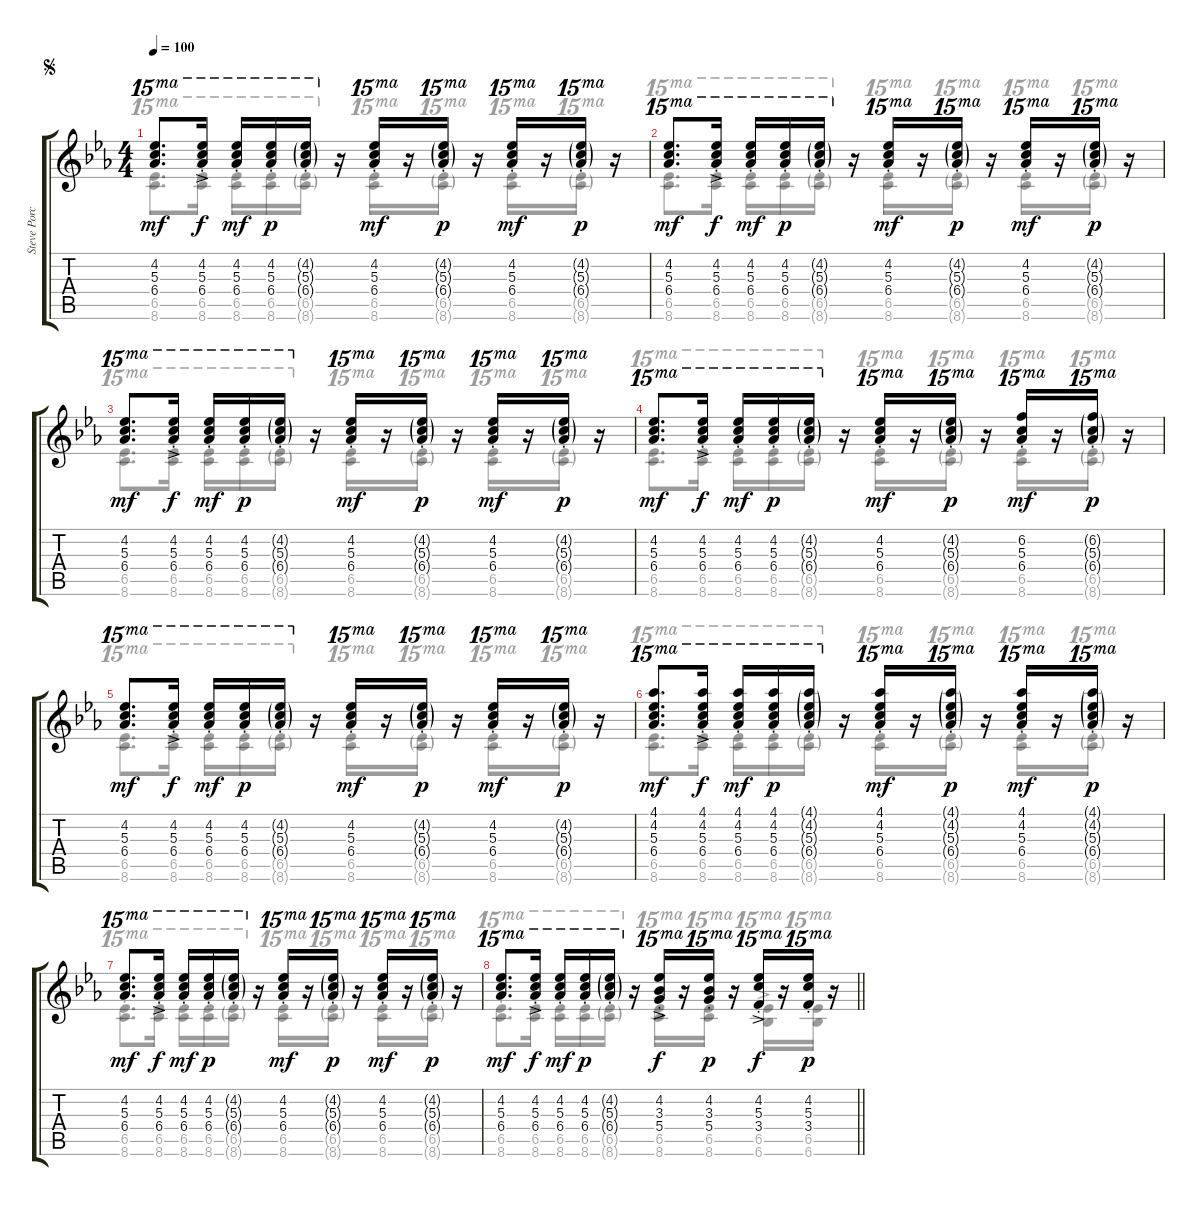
\track ("Steve Porcaro-2" "Steve Porc") {instrument rockorgan}
\staff {score tabs}
\tuning (E7 B6 G6 D6 A5 E5) {hide}
\voice
\ts (4 4)
\jump segno
\tempo 100
\clef g2
\ks eb
(4.2 5.3 6.4).8{d ot 15ma dy mf} (4.2{ac st} 5.3{ac st} 6.4{ac st}).16{ot 15ma dy f} (4.2{st} 5.3{st} 6.4{st}).16{ot 15ma dy mf} (4.2{st} 5.3{st} 6.4{st}).16{ot 15ma dy p} (4.2{g st} 5.3{g st} 6.4{g st}).16{ot 15ma} r.16 (4.2{st} 5.3{st} 6.4{st}).16{ot 15ma dy mf} r.16 (4.2{g st} 5.3{g st} 6.4{g st}).16{ot 15ma dy p} r.16 (4.2{st} 5.3{st} 6.4{st}).16{ot 15ma dy mf} r.16 (4.2{g st} 5.3{g st} 6.4{g st}).16{ot 15ma dy p} r.16 |
(4.2 5.3 6.4).8{d ot 15ma dy mf} (4.2{ac st} 5.3{ac st} 6.4{ac st}).16{ot 15ma dy f} (4.2{st} 5.3{st} 6.4{st}).16{ot 15ma dy mf} (4.2{st} 5.3{st} 6.4{st}).16{ot 15ma dy p} (4.2{g st} 5.3{g st} 6.4{g st}).16{ot 15ma} r.16 (4.2{st} 5.3{st} 6.4{st}).16{ot 15ma dy mf} r.16 (4.2{g st} 5.3{g st} 6.4{g st}).16{ot 15ma dy p} r.16 (4.2{st} 5.3{st} 6.4{st}).16{ot 15ma dy mf} r.16 (4.2{g st} 5.3{g st} 6.4{g st}).16{ot 15ma dy p} r.16 |
(4.2 5.3 6.4).8{d ot 15ma dy mf} (4.2{ac st} 5.3{ac st} 6.4{ac st}).16{ot 15ma dy f} (4.2{st} 5.3{st} 6.4{st}).16{ot 15ma dy mf} (4.2{st} 5.3{st} 6.4{st}).16{ot 15ma dy p} (4.2{g st} 5.3{g st} 6.4{g st}).16{ot 15ma} r.16 (4.2{st} 5.3{st} 6.4{st}).16{ot 15ma dy mf} r.16 (4.2{g st} 5.3{g st} 6.4{g st}).16{ot 15ma dy p} r.16 (4.2{st} 5.3{st} 6.4{st}).16{ot 15ma dy mf} r.16 (4.2{g st} 5.3{g st} 6.4{g st}).16{ot 15ma dy p} r.16 |
(4.2 5.3 6.4).8{d ot 15ma dy mf} (4.2{ac st} 5.3{ac st} 6.4{ac st}).16{ot 15ma dy f} (4.2{st} 5.3{st} 6.4{st}).16{ot 15ma dy mf} (4.2{st} 5.3{st} 6.4{st}).16{ot 15ma dy p} (4.2{g st} 5.3{g st} 6.4{g st}).16{ot 15ma} r.16 (4.2{st} 5.3{st} 6.4{st}).16{ot 15ma dy mf} r.16 (4.2{g st} 5.3{g st} 6.4{g st}).16{ot 15ma dy p} r.16 (6.2{st} 5.3{st} 6.4{st}).16{ot 15ma dy mf} r.16 (6.2{g st} 5.3{g st} 6.4{g st}).16{ot 15ma dy p} r.16 |
(4.2 5.3 6.4).8{d ot 15ma dy mf} (4.2{ac st} 5.3{ac st} 6.4{ac st}).16{ot 15ma dy f} (4.2{st} 5.3{st} 6.4{st}).16{ot 15ma dy mf} (4.2{st} 5.3{st} 6.4{st}).16{ot 15ma dy p} (4.2{g st} 5.3{g st} 6.4{g st}).16{ot 15ma} r.16 (4.2{st} 5.3{st} 6.4{st}).16{ot 15ma dy mf} r.16 (4.2{g st} 5.3{g st} 6.4{g st}).16{ot 15ma dy p} r.16 (4.2{st} 5.3{st} 6.4{st}).16{ot 15ma dy mf} r.16 (4.2{g st} 5.3{g st} 6.4{g st}).16{ot 15ma dy p} r.16 |
(4.1 4.2 5.3 6.4).8{d ot 15ma dy mf} (4.1{ac st} 4.2{ac st} 5.3{ac st} 6.4{ac st}).16{ot 15ma dy f} (4.1{st} 4.2{st} 5.3{st} 6.4{st}).16{ot 15ma dy mf} (4.1{st} 4.2{st} 5.3{st} 6.4{st}).16{ot 15ma dy p} (4.1{g st} 4.2{g st} 5.3{g st} 6.4{g st}).16{ot 15ma} r.16 (4.1{st} 4.2{st} 5.3{st} 6.4{st}).16{ot 15ma dy mf} r.16 (4.1{g st} 4.2{g st} 5.3{g st} 6.4{g st}).16{ot 15ma dy p} r.16 (4.1{st} 4.2{st} 5.3{st} 6.4{st}).16{ot 15ma dy mf} r.16 (4.1{g st} 4.2{g st} 5.3{g st} 6.4{g st}).16{ot 15ma dy p} r.16 |
(4.2 5.3 6.4).8{d ot 15ma dy mf} (4.2{ac st} 5.3{ac st} 6.4{ac st}).16{ot 15ma dy f} (4.2{st} 5.3{st} 6.4{st}).16{ot 15ma dy mf} (4.2{st} 5.3{st} 6.4{st}).16{ot 15ma dy p} (4.2{g st} 5.3{g st} 6.4{g st}).16{ot 15ma} r.16 (4.2{st} 5.3{st} 6.4{st}).16{ot 15ma dy mf} r.16 (4.2{g st} 5.3{g st} 6.4{g st}).16{ot 15ma dy p} r.16 (4.2{st} 5.3{st} 6.4{st}).16{ot 15ma dy mf} r.16 (4.2{g st} 5.3{g st} 6.4{g st}).16{ot 15ma dy p} r.16 |
\barLineRight lightlight
(4.2 5.3 6.4).8{d ot 15ma dy mf} (4.2{ac st} 5.3{ac st} 6.4{ac st}).16{ot 15ma dy f} (4.2{st} 5.3{st} 6.4{st}).16{ot 15ma dy mf} (4.2{st} 5.3{st} 6.4{st}).16{ot 15ma dy p} (4.2{g st} 5.3{g st} 6.4{g st}).16{ot 15ma} r.16 (4.2{ac st} 3.3{ac st} 5.4{ac st}).16{ot 15ma dy f} r.16 (4.2{st} 3.3{st} 5.4{st}).16{ot 15ma dy p} r.16 (4.2{ac st} 5.3{ac st} 3.4{ac st}).16{ot 15ma dy f} r.16 (4.2{st} 5.3{st} 3.4{st}).16{ot 15ma dy p} r.16
\voice
\clef g2
\ottava regular
\simile none
\ks eb
(6.5 8.6).8{d ot 15ma dy mf} (6.5{ac st} 8.6{ac st}).16{ot 15ma dy f} (6.5{st} 8.6{st}).16{ot 15ma dy mf} (6.5{st} 8.6{st}).16{ot 15ma dy p} (6.5{g st} 8.6{g st}).16{ot 15ma} r.16 (6.5{st} 8.6{st}).16{ot 15ma dy mf} r.16 (6.5{g st} 8.6{g st}).16{ot 15ma dy p} r.16 (6.5{st} 8.6{st}).16{ot 15ma dy mf} r.16 (6.5{g st} 8.6{g st}).16{ot 15ma dy p} r.16 |
(6.5 8.6).8{d ot 15ma dy mf} (6.5{ac st} 8.6{ac st}).16{ot 15ma dy f} (6.5{st} 8.6{st}).16{ot 15ma dy mf} (6.5{st} 8.6{st}).16{ot 15ma dy p} (6.5{g st} 8.6{g st}).16{ot 15ma} r.16 (6.5{st} 8.6{st}).16{ot 15ma dy mf} r.16 (6.5{g st} 8.6{g st}).16{ot 15ma dy p} r.16 (6.5{st} 8.6{st}).16{ot 15ma dy mf} r.16 (6.5{g st} 8.6{g st}).16{ot 15ma dy p} r.16 |
(6.5 8.6).8{d ot 15ma dy mf} (6.5{ac st} 8.6{ac st}).16{ot 15ma dy f} (6.5{st} 8.6{st}).16{ot 15ma dy mf} (6.5{st} 8.6{st}).16{ot 15ma dy p} (6.5{g st} 8.6{g st}).16{ot 15ma} r.16 (6.5{st} 8.6{st}).16{ot 15ma dy mf} r.16 (6.5{g st} 8.6{g st}).16{ot 15ma dy p} r.16 (6.5{st} 8.6{st}).16{ot 15ma dy mf} r.16 (6.5{g st} 8.6{g st}).16{ot 15ma dy p} r.16 |
(6.5 8.6).8{d ot 15ma dy mf} (6.5{ac st} 8.6{ac st}).16{ot 15ma dy f} (6.5{st} 8.6{st}).16{ot 15ma dy mf} (6.5{st} 8.6{st}).16{ot 15ma dy p} (6.5{g st} 8.6{g st}).16{ot 15ma} r.16 (6.5{st} 8.6{st}).16{ot 15ma dy mf} r.16 (6.5{g st} 8.6{g st}).16{ot 15ma dy p} r.16 (6.5{st} 8.6{st}).16{ot 15ma dy mf} r.16 (6.5{g st} 8.6{g st}).16{ot 15ma dy p} r.16 |
(6.5 8.6).8{d ot 15ma dy mf} (6.5{ac st} 8.6{ac st}).16{ot 15ma dy f} (6.5{st} 8.6{st}).16{ot 15ma dy mf} (6.5{st} 8.6{st}).16{ot 15ma dy p} (6.5{g st} 8.6{g st}).16{ot 15ma} r.16 (6.5{st} 8.6{st}).16{ot 15ma dy mf} r.16 (6.5{g st} 8.6{g st}).16{ot 15ma dy p} r.16 (6.5{st} 8.6{st}).16{ot 15ma dy mf} r.16 (6.5{g st} 8.6{g st}).16{ot 15ma dy p} r.16 |
(6.5 8.6).8{d ot 15ma dy mf} (6.5{ac st} 8.6{ac st}).16{ot 15ma dy f} (6.5{st} 8.6{st}).16{ot 15ma dy mf} (6.5{st} 8.6{st}).16{ot 15ma dy p} (6.5{g st} 8.6{g st}).16{ot 15ma} r.16 (6.5{st} 8.6{st}).16{ot 15ma dy mf} r.16 (6.5{g st} 8.6{g st}).16{ot 15ma dy p} r.16 (6.5{st} 8.6{st}).16{ot 15ma dy mf} r.16 (6.5{g st} 8.6{g st}).16{ot 15ma dy p} r.16 |
(6.5{st} 8.6{st}).8{d ot 15ma dy mf} (6.5{ac st} 8.6{ac st}).16{ot 15ma dy f} (6.5{st} 8.6{st}).16{ot 15ma dy mf} (6.5{st} 8.6{st}).16{ot 15ma dy p} (6.5{g st} 8.6{g st}).16{ot 15ma} r.16 (6.5{st} 8.6{st}).16{ot 15ma dy mf} r.16 (6.5{g st} 8.6{g st}).16{ot 15ma dy p} r.16 (6.5{st} 8.6{st}).16{ot 15ma dy mf} r.16 (6.5{g st} 8.6{g st}).16{ot 15ma dy p} r.16 |
\barLineRight lightlight
(6.5{st} 8.6{st}).8{d ot 15ma dy mf} (6.5{ac st} 8.6{ac st}).16{ot 15ma dy f} (6.5{st} 8.6{st}).16{ot 15ma dy mf} (6.5{st} 8.6{st}).16{ot 15ma dy p} (6.5{g st} 8.6{g st}).16{ot 15ma} r.16 (6.5{ac st} 8.6{ac st}).16{ot 15ma dy f} r.16 (6.5{st} 8.6{st}).16{ot 15ma dy p} r.16 (6.5{ac st} 6.6{ac st}).16{ot 15ma dy f} r.16 (6.5{st} 6.6{st}).16{ot 15ma dy p} r.16
